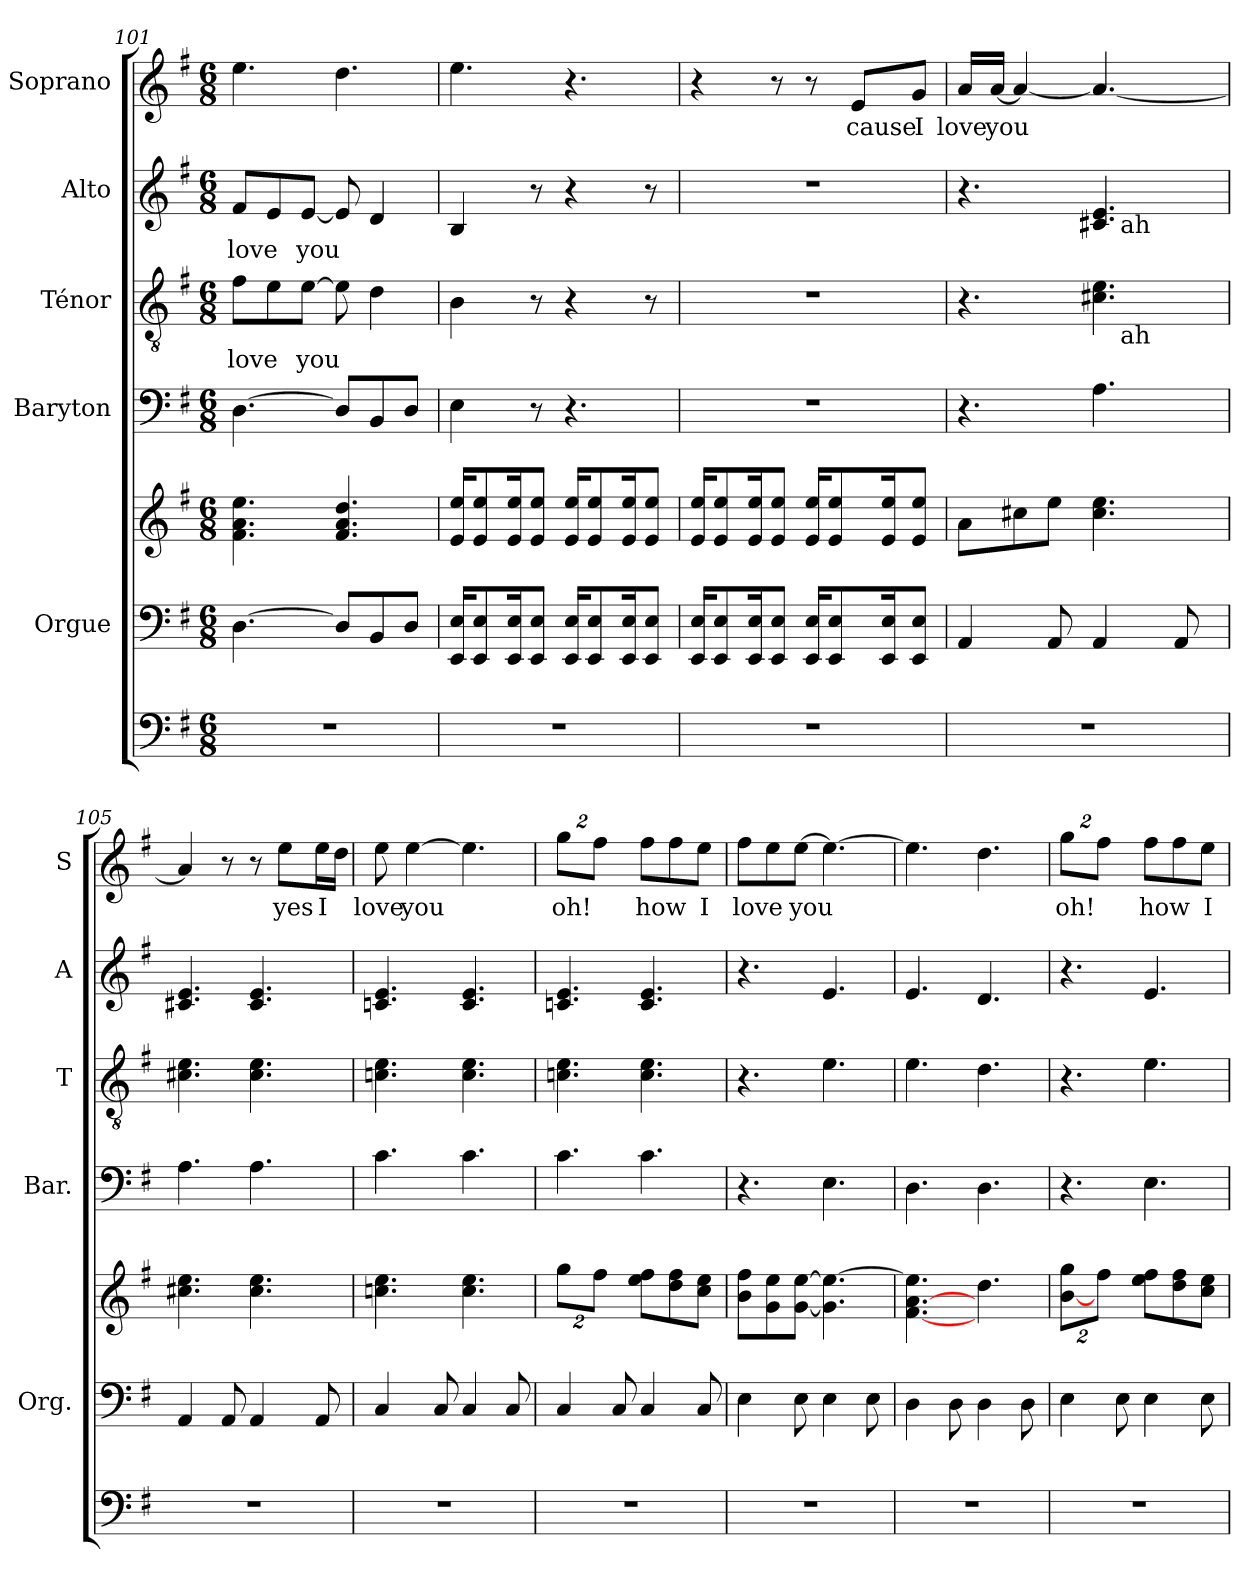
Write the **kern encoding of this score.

**kern	**kern	**kern	**kern	**kern	**text	**kern	**text	**kern	**text
*part6	*part5	*part5	*part4	*part3	*part3	*part2	*part2	*part1	*part1
*staff7	*staff6	*staff5	*staff4	*staff3	*staff3	*staff2	*staff2	*staff1	*staff1
*	*I"Orgue	*	*I"Baryton	*I"Ténor	*	*I"Alto	*	*I"Soprano	*
*	*I'Org.	*	*I'Bar.	*I'T	*	*I'A	*	*I'S	*
*clefF4	*clefF4	*clefG2	*clefF4	*clefGv2	*	*clefG2	*	*clefG2	*
*k[f#]	*k[f#]	*k[f#]	*k[f#]	*k[f#]	*	*k[f#]	*	*k[f#]	*
*e:	*e:	*e:	*e:	*e:	*	*e:	*	*e:	*
*M6/8	*M6/8	*M6/8	*M6/8	*M6/8	*	*M6/8	*	*M6/8	*
=101	=101	=101	=101	=101	=101	=101	=101	=101	=101
!	!	!	!	!	!LO:LY:b	!	!LO:LY:b	!	!
2.r	[4.D\	4.f#\ 4.a\ 4.ee\	[4.D\	8f#\L	love	8f#/L	love	4.ee\	.
.	.	.	.	8e\	.	8e/	.	.	.
!	!	!	!	!	!LO:LY:b	!	!LO:LY:b	!	!
.	.	.	.	[8e\J	you	[8e/J	you	.	.
.	8D/L]	4.f#/ 4.a/ 4.dd/	8D/L]	8e\]	.	8e/]	.	4.dd\	.
.	8BB/	.	8BB/	4d\	.	4d/	.	.	.
.	8D/J	.	8D/J	.	.	.	.	.	.
=102	=102	=102	=102	=102	=102	=102	=102	=102	=102
2.r	16EE/ 16E/KL	16e/ 16ee/KL	4E\	4B\	.	4B/	.	4.ee\	.
.	8EE/ 8E/	8e/ 8ee/	.	.	.	.	.	.	.
.	16EE/ 16E/k	16e/ 16ee/k	.	.	.	.	.	.	.
.	8EE/ 8E/J	8e/ 8ee/J	8r	8r	.	8r	.	.	.
.	16EE/ 16E/KL	16e/ 16ee/KL	4.r	4r	.	4r	.	4.r	.
.	8EE/ 8E/	8e/ 8ee/	.	.	.	.	.	.	.
.	16EE/ 16E/k	16e/ 16ee/k	.	.	.	.	.	.	.
.	8EE/ 8E/J	8e/ 8ee/J	.	8r	.	8r	.	.	.
=103	=103	=103	=103	=103	=103	=103	=103	=103	=103
2.r	16EE/ 16E/KL	16e/ 16ee/KL	2.r	2.r	.	2.r	.	4r	.
.	8EE/ 8E/	8e/ 8ee/	.	.	.	.	.	.	.
.	16EE/ 16E/k	16e/ 16ee/k	.	.	.	.	.	.	.
.	8EE/ 8E/J	8e/ 8ee/J	.	.	.	.	.	8r	.
.	16EE/ 16E/KL	16e/ 16ee/KL	.	.	.	.	.	8r	.
.	8EE/ 8E/	8e/ 8ee/	.	.	.	.	.	.	.
!	!	!	!	!	!	!	!	!	!LO:LY:b
.	.	.	.	.	.	.	.	8e/L	cause
.	16EE/ 16E/k	16e/ 16ee/k	.	.	.	.	.	.	.
!	!	!	!	!	!	!	!	!	!LO:LY:b
.	8EE/ 8E/J	8e/ 8ee/J	.	.	.	.	.	8g/J	I
!!LO:LB:g=z
=104	=104	=104	=104	=104	=104	=104	=104	=104	=104
!	!	!	!	!	!	!	!	!	!LO:LY:b
*	*	*	*	*^	*	*^	*	*	*
2.r	4AA/	8a\L	4.r	4.r	3ryy	.	4.r	3ryy	.	16a/LL	love
!	!	!	!	!	!	!	!	!	!	!	!LO:LY:b
.	.	.	.	.	.	.	.	.	.	[16a/JJ	you
.	.	8cc#X\	.	.	.	.	.	.	.	4a/_	.
.	8AA/	8ee\J	.	.	.	.	.	.	.	.	.
.	.	.	.	.	12ryy	.	.	12ryy	.	.	.
.	4AA/	4.cc#\ 4.ee\	4.A\	4.c#X\ 4.e\	.	.	4.c#X/ 4.e/	.	.	4.a/_	.
.	.	.	.	.	96.ryy	.	.	96.ryy	.	.	.
!	!	!	!	!	!	!	!	!LO:TX:b:t=ah	!	!	!
!	!	!	!	!	!LO:TX:b:t=ah	!	!	!	!	!	!
.	.	.	.	.	6ryy	.	.	6ryy	.	.	.
.	.	.	.	.	12ryy	.	.	12ryy	.	.	.
.	8AA/	.	.	.	.	.	.	.	.	.	.
.	.	.	.	.	24ryy	.	.	24ryy	.	.	.
.	.	.	.	.	48ryy	.	.	48ryy	.	.	.
.	.	.	.	.	192ryy	.	.	192ryy	.	.	.
*	*	*	*	*v	*v	*	*	*	*	*	*
*	*	*	*	*	*	*v	*v	*	*	*
=105	=105	=105	=105	=105	=105	=105	=105	=105	=105
2.r	4AA/	4.cc#X\ 4.ee\	4.A\	4.c#X\ 4.e\	.	4.c#X/ 4.e/	.	4a/]	.
.	8AA/	.	.	.	.	.	.	8r	.
.	4AA/	4.cc#\ 4.ee\	4.A\	4.c#\ 4.e\	.	4.c#/ 4.e/	.	8r	.
!	!	!	!	!	!	!	!	!	!LO:LY:b
.	.	.	.	.	.	.	.	8ee\L	yes
!	!	!	!	!	!	!	!	!	!LO:LY:b
.	8AA/	.	.	.	.	.	.	16ee\L	I
.	.	.	.	.	.	.	.	16dd\JJ	.
=106	=106	=106	=106	=106	=106	=106	=106	=106	=106
!	!	!	!	!	!	!	!	!	!LO:LY:b
2.r	4C/	4.ccn\ 4.ee\	4.c\	4.cn\ 4.e\	.	4.cn/ 4.e/	.	8ee\	love
!	!	!	!	!	!	!	!	!	!LO:LY:b
.	.	.	.	.	.	.	.	[4ee\	you
.	8C/	.	.	.	.	.	.	.	.
.	4C/	4.cc\ 4.ee\	4.c\	4.c\ 4.e\	.	4.c/ 4.e/	.	4.ee\]	.
.	8C/	.	.	.	.	.	.	.	.
=107	=107	=107	=107	=107	=107	=107	=107	=107	=107
!	!	!	!	!	!	!	!	!	!LO:LY:b
2.r	4C/	16%3gg\L	4.c\	4.cn\ 4.e\	.	4.cn/ 4.e/	.	16%3gg\L	oh!
.	.	16%3ff#\J	.	.	.	.	.	16%3ff#\J	.
.	8C/	.	.	.	.	.	.	.	.
!	!	!	!	!	!	!	!	!	!LO:LY:b
.	4C/	8ee\ 8ff#\L	4.c\	4.c\ 4.e\	.	4.c/ 4.e/	.	8ff#\L	how
.	.	8dd\ 8ff#\	.	.	.	.	.	8ff#\	.
!	!	!	!	!	!	!	!	!	!LO:LY:b
.	8C/	8cc\ 8ee\J	.	.	.	.	.	8ee\J	I
=108	=108	=108	=108	=108	=108	=108	=108	=108	=108
!	!	!	!	!	!	!	!	!	!LO:LY:b
2.r	4E\	8b\ 8ff#\L	4.r	4.r	.	4.r	.	8ff#\L	love
.	.	8g\ 8ee\	.	.	.	.	.	8ee\	.
!	!	!	!	!	!	!	!	!	!LO:LY:b
.	8E\	[8g\ [8ee\J	.	.	.	.	.	[8ee\J	you
.	4E\	4.g\] 4.ee\_	4.E\	4.e\	.	4.e/	.	4.ee\_	.
.	8E\	.	.	.	.	.	.	.	.
=109	=109	=109	=109	=109	=109	=109	=109	=109	=109
2.r	4D\	[4.f#\ [4.a\ 4.ee\]	4.D\	4.e\	.	4.e/	.	4.ee\]	.
.	8D\	.	.	.	.	.	.	.	.
.	4D\	4.dd\	4.D\	4.d\	.	4.d/	.	4.dd\	.
.	8D\	.	.	.	.	.	.	.	.
=110	=110	=110	=110	=110	=110	=110	=110	=110	=110
!	!	!	!	!	!	!	!	!	!LO:LY:b
2.r	4E\	[16%3b\ 16%3gg\L	4.r	4.r	.	4.r	.	16%3gg\L	oh!
.	.	16%3ff#\J	.	.	.	.	.	16%3ff#\J	.
.	8E\	.	.	.	.	.	.	.	.
!	!	!	!	!	!	!	!	!	!LO:LY:b
.	4E\	8ee\ 8ff#\L	4.E\	4.e\	.	4.e/	.	8ff#\L	how
.	.	8dd\ 8ff#\	.	.	.	.	.	8ff#\	.
!	!	!	!	!	!	!	!	!	!LO:LY:b
.	8E\	8cc\ 8ee\J	.	.	.	.	.	8ee\J	I
=	=	=	=	=	=	=	=	=	=
*-	*-	*-	*-	*-	*-	*-	*-	*-	*-
